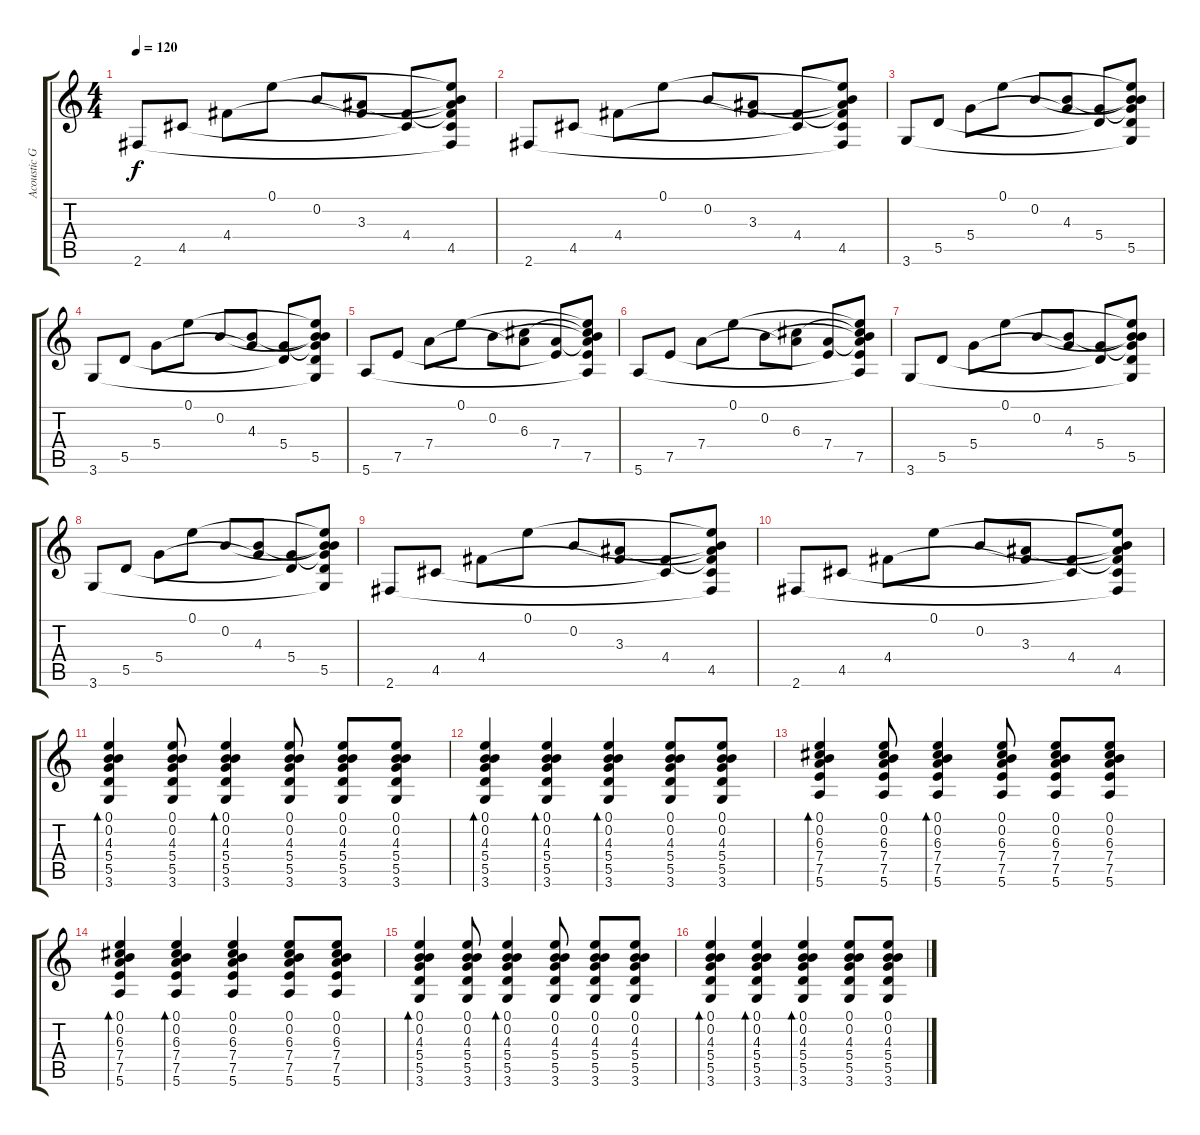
\track ("Acoustic Guitar" "Acoustic G") {instrument acousticguitarsteel}
\staff {score tabs}
\tuning (E4 B3 G3 D3 A2 E2) {hide}
\ts (4 4)
\tempo 120
\clef g2
\ks c
2.6.8{dy f} 4.5.8 4.4.8 0.1.8 0.2.8 (3.3 4.4{t}).8 (4.4 4.5{t}).8 (0.1{t} 0.2{t} 3.3{t} 4.4{t} 4.5 2.6{t}).8 |
2.6.8 4.5.8 4.4.8 0.1.8 0.2.8 (3.3 4.4{t}).8 (4.4 4.5{t}).8 (0.1{t} 0.2{t} 3.3{t} 4.4{t} 4.5 2.6{t}).8 |
3.6.8 5.5.8 5.4.8 0.1.8 0.2.8 (4.3 5.4{t}).8 (5.4 5.5{t}).8 (0.1{t} 0.2{t} 4.3{t} 5.4{t} 5.5 3.6{t}).8 |
3.6.8 5.5.8 5.4.8 0.1.8 0.2.8 (4.3 5.4{t}).8 (5.4 5.5{t}).8 (0.1{t} 0.2{t} 4.3{t} 5.4{t} 5.5 3.6{t}).8 |
5.6.8 7.5.8 7.4.8 0.1.8 0.2.8 (6.3 7.4{t}).8 (7.4 7.5{t}).8 (0.1{t} 0.2{t} 6.3{t} 7.4{t} 7.5 5.6{t}).8 |
5.6.8 7.5.8 7.4.8 0.1.8 0.2.8 (6.3 7.4{t}).8 (7.4 7.5{t}).8 (0.1{t} 0.2{t} 6.3{t} 7.4{t} 7.5 5.6{t}).8 |
3.6.8 5.5.8 5.4.8 0.1.8 0.2.8 (4.3 5.4{t}).8 (5.4 5.5{t}).8 (0.1{t} 0.2{t} 4.3{t} 5.4{t} 5.5 3.6{t}).8 |
3.6.8 5.5.8 5.4.8 0.1.8 0.2.8 (4.3 5.4{t}).8 (5.4 5.5{t}).8 (0.1{t} 0.2{t} 4.3{t} 5.4{t} 5.5 3.6{t}).8 |
2.6.8 4.5.8 4.4.8 0.1.8 0.2.8 (3.3 4.4{t}).8 (4.4 4.5{t}).8 (0.1{t} 0.2{t} 3.3{t} 4.4{t} 4.5 2.6{t}).8 |
2.6.8 4.5.8 4.4.8 0.1.8 0.2.8 (3.3 4.4{t}).8 (4.4 4.5{t}).8 (0.1{t} 0.2{t} 3.3{t} 4.4{t} 4.5 2.6{t}).8 |
(0.1 0.2 4.3 5.4 5.5 3.6).4{bd 120} (0.1 0.2 4.3 5.4 5.5 3.6).8 (0.1 0.2 4.3 5.4 5.5 3.6).4{bd 120} (0.1 0.2 4.3 5.4 5.5 3.6).8 (0.1 0.2 4.3 5.4 5.5 3.6).8 (0.1 0.2 4.3 5.4 5.5 3.6).8 |
(0.1 0.2 4.3 5.4 5.5 3.6).4{bd 120} (0.1 0.2 4.3 5.4 5.5 3.6).4{bd 120} (0.1 0.2 4.3 5.4 5.5 3.6).4{bd 120} (0.1 0.2 4.3 5.4 5.5 3.6).8 (0.1 0.2 4.3 5.4 5.5 3.6).8 |
(0.1 0.2 6.3 7.4 7.5 5.6).4{bd 120} (0.1 0.2 6.3 7.4 7.5 5.6).8 (0.1 0.2 6.3 7.4 7.5 5.6).4{bd 120} (0.1 0.2 6.3 7.4 7.5 5.6).8 (0.1 0.2 6.3 7.4 7.5 5.6).8 (0.1 0.2 6.3 7.4 7.5 5.6).8 |
(0.1 0.2 6.3 7.4 7.5 5.6).4{bd 120} (0.1 0.2 6.3 7.4 7.5 5.6).4{bd 120} (0.1 0.2 6.3 7.4 7.5 5.6).4 (0.1 0.2 6.3 7.4 7.5 5.6).8 (0.1 0.2 6.3 7.4 7.5 5.6).8 |
(0.1 0.2 4.3 5.4 5.5 3.6).4{bd 120} (0.1 0.2 4.3 5.4 5.5 3.6).8 (0.1 0.2 4.3 5.4 5.5 3.6).4{bd 120} (0.1 0.2 4.3 5.4 5.5 3.6).8 (0.1 0.2 4.3 5.4 5.5 3.6).8 (0.1 0.2 4.3 5.4 5.5 3.6).8 |
(0.1 0.2 4.3 5.4 5.5 3.6).4{bd 120} (0.1 0.2 4.3 5.4 5.5 3.6).4{bd 120} (0.1 0.2 4.3 5.4 5.5 3.6).4{bd 120} (0.1 0.2 4.3 5.4 5.5 3.6).8 (0.1 0.2 4.3 5.4 5.5 3.6).8
